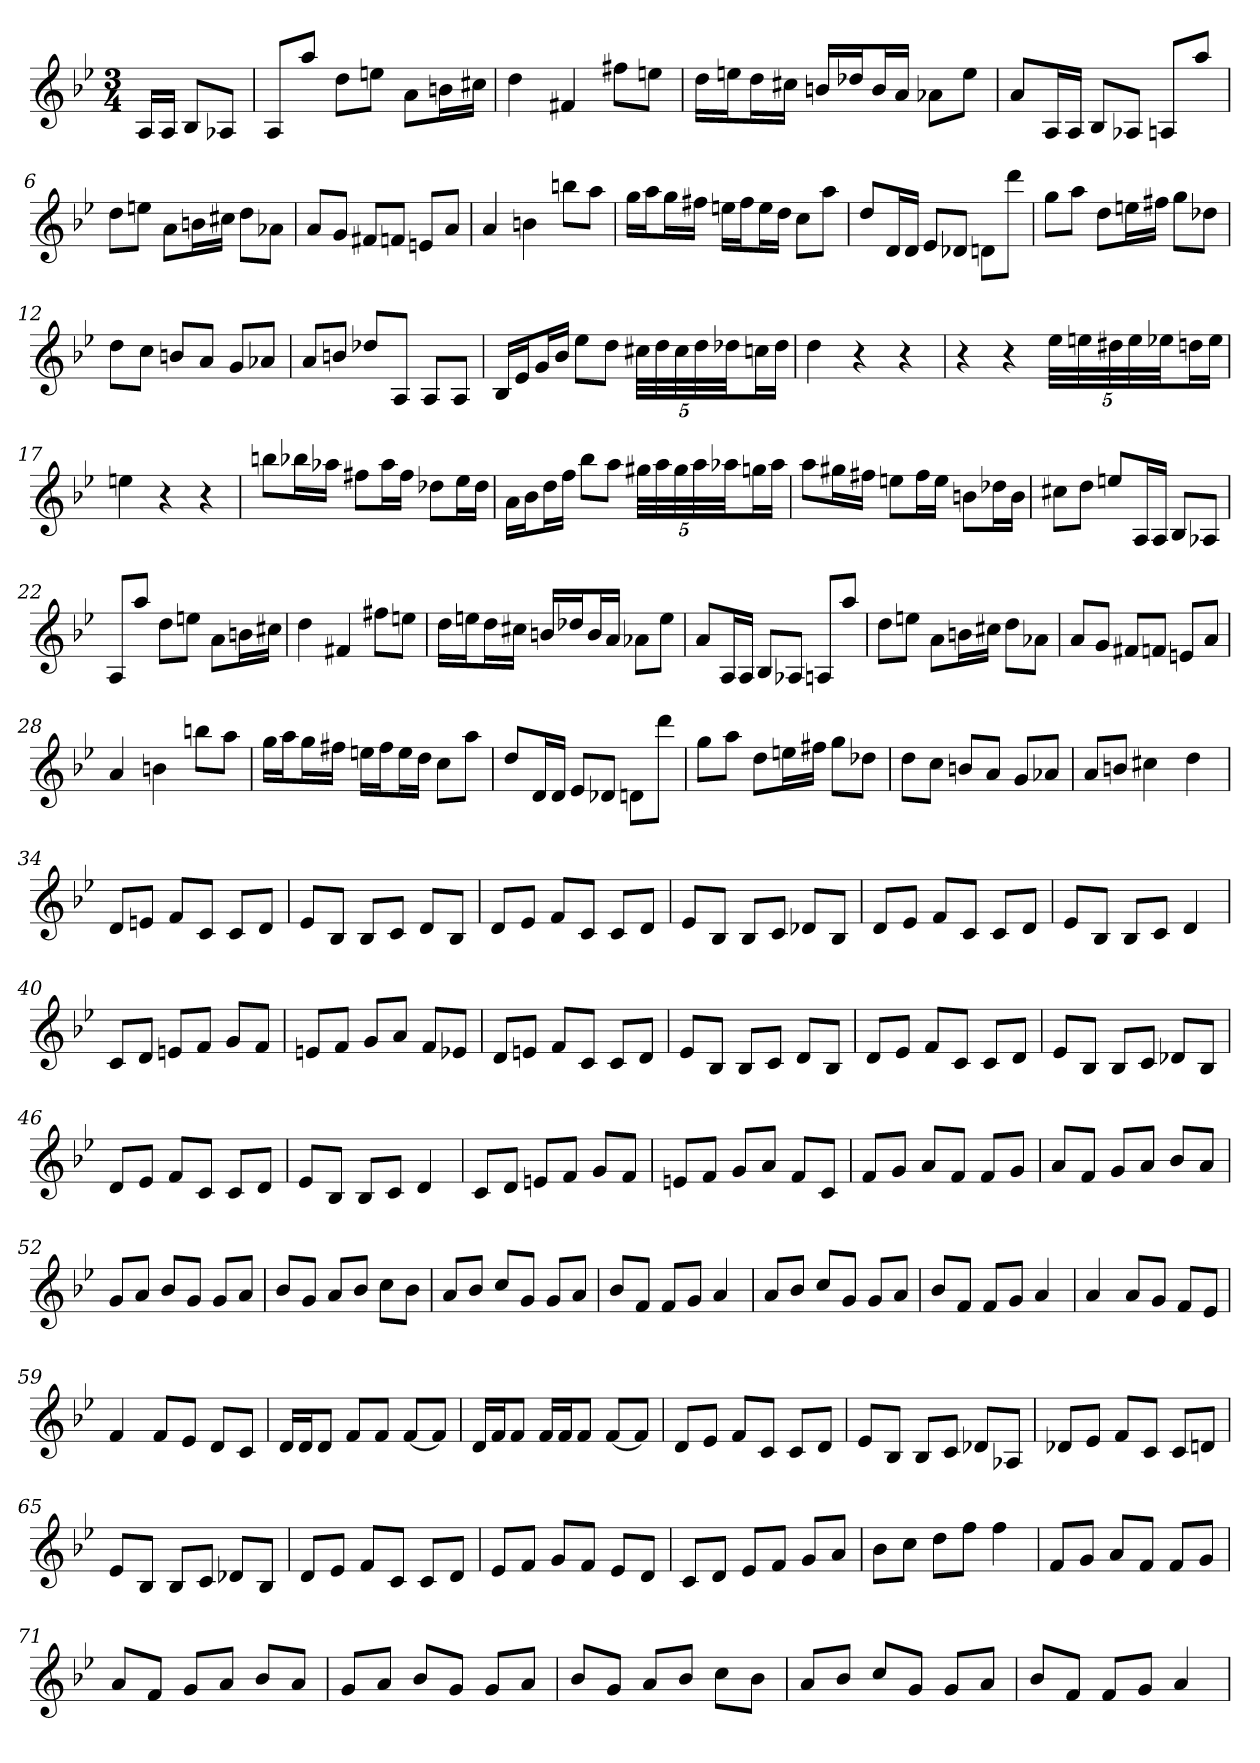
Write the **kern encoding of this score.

**kern
*part1
*staff1
*clefG2
*k[b-e-]
*B-:
*M3/4
=
16A/LL
16A/JJ
8B-/L
8A-X/J
=2
8A/L
8aa/J
8dd\L
8een\J
8a\L
16bn\L
16cc#X\JJ
=3
4dd
4f#X
8ff#X\L
8een\J
=4
16dd\LL
16een\J
16dd\L
16cc#X\JJ
16bn/LL
16dd-X/J
16b/L
16a/JJ
8a-X\L
8ee\J
=5
8a/L
16A/L
16A/JJ
8B-/L
8A-X/J
8An/L
8aa/J
=6
8dd\L
8een\J
8a\L
16bn\L
16cc#X\JJ
8dd\L
8a-X\J
=7
8a/L
8g/J
8f#X/L
8fn/J
8en/L
8a/J
=8
4a
4bn
8bbn\L
8aa\J
=9
16gg\LL
16aa\J
16gg\L
16ff#X\JJ
16een\LL
16ff#\J
16ee\L
16dd\JJ
8cc\L
8aa\J
=10
8dd/L
16d/L
16d/JJ
8e-/L
8d-X/J
8dn\L
8ddd\J
=11
8gg\L
8aa\J
8dd\L
16een\L
16ff#X\JJ
8gg\L
8dd-X\J
=12
8dd\L
8cc\J
8bn/L
8a/J
8g/L
8a-X/J
=13
8a/L
8bn/J
8dd-X/L
8A/J
8A/L
8A/J
=14
16B-/LL
16e-/J
16g/L
16b-/JJ
8ee-\L
8dd\J
40cc#X\LLL
40dd\
40cc#\
40dd\
40dd-X\JJ
16ccn\L
16dd-\JJ
=15
4dd
4r
4r
=16
4r
4r
40ee-\LLL
40een\
40dd#X\
40ee\
40ee-X\JJ
16ddn\L
16ee-\JJ
=17
4een
4r
4r
=18
8bbn\L
16bb-X\L
16aa-X\JJ
8ff#X\L
16aa-\L
16ff#\JJ
8dd-X\L
16ee-\L
16dd-\JJ
=19
16a\LL
16b-\J
16dd\L
16ff\JJ
8bb-\L
8aa\J
40gg#X\LLL
40aa\
40gg#\
40aa\
40aa-X\JJ
16ggn\L
16aa-\JJ
=20
8aa\L
16gg#X\L
16ff#X\JJ
8een\L
16ff#\L
16ee\JJ
8bn\L
16dd-X\L
16b\JJ
=21
8cc#X\L
8dd\J
8een/L
16A/L
16A/JJ
8B-/L
8A-X/J
=22
8A/L
8aa/J
8dd\L
8een\J
8a\L
16bn\L
16cc#X\JJ
=23
4dd
4f#X
8ff#X\L
8een\J
=24
16dd\LL
16een\J
16dd\L
16cc#X\JJ
16bn/LL
16dd-X/J
16b/L
16a/JJ
8a-X\L
8ee\J
=25
8a/L
16A/L
16A/JJ
8B-/L
8A-X/J
8An/L
8aa/J
=26
8dd\L
8een\J
8a\L
16bn\L
16cc#X\JJ
8dd\L
8a-X\J
=27
8a/L
8g/J
8f#X/L
8fn/J
8en/L
8a/J
=28
4a
4bn
8bbn\L
8aa\J
=29
16gg\LL
16aa\J
16gg\L
16ff#X\JJ
16een\LL
16ff#\J
16ee\L
16dd\JJ
8cc\L
8aa\J
=30
8dd/L
16d/L
16d/JJ
8e-/L
8d-X/J
8dn\L
8ddd\J
=31
8gg\L
8aa\J
8dd\L
16een\L
16ff#X\JJ
8gg\L
8dd-X\J
=32
8dd\L
8cc\J
8bn/L
8a/J
8g/L
8a-X/J
=33
8a/L
8bn/J
4cc#X
4dd
=34
8d/L
8en/J
8f/L
8c/J
8c/L
8d/J
=35
8e-/L
8B-/J
8B-/L
8c/J
8d/L
8B-/J
=36
8d/L
8e-/J
8f/L
8c/J
8c/L
8d/J
=37
8e-/L
8B-/J
8B-/L
8c/J
8d-X/L
8B-/J
=38
8d/L
8e-/J
8f/L
8c/J
8c/L
8d/J
=39
8e-/L
8B-/J
8B-/L
8c/J
4d
=40
8c/L
8d/J
8en/L
8f/J
8g/L
8f/J
=41
8en/L
8f/J
8g/L
8a/J
8f/L
8e-X/J
=42
8d/L
8en/J
8f/L
8c/J
8c/L
8d/J
=43
8e-/L
8B-/J
8B-/L
8c/J
8d/L
8B-/J
=44
8d/L
8e-/J
8f/L
8c/J
8c/L
8d/J
=45
8e-/L
8B-/J
8B-/L
8c/J
8d-X/L
8B-/J
=46
8d/L
8e-/J
8f/L
8c/J
8c/L
8d/J
=47
8e-/L
8B-/J
8B-/L
8c/J
4d
=48
8c/L
8d/J
8en/L
8f/J
8g/L
8f/J
=49
8en/L
8f/J
8g/L
8a/J
8f/L
8c/J
=50
8f/L
8g/J
8a/L
8f/J
8f/L
8g/J
=51
8a/L
8f/J
8g/L
8a/J
8b-/L
8a/J
=52
8g/L
8a/J
8b-/L
8g/J
8g/L
8a/J
=53
8b-/L
8g/J
8a/L
8b-/J
8cc\L
8b-\J
=54
8a/L
8b-/J
8cc/L
8g/J
8g/L
8a/J
=55
8b-/L
8f/J
8f/L
8g/J
4a
=56
8a/L
8b-/J
8cc/L
8g/J
8g/L
8a/J
=57
8b-/L
8f/J
8f/L
8g/J
4a
=58
4a
8a/L
8g/J
8f/L
8e-/J
=59
4f
8f/L
8e-/J
8d/L
8c/J
=60
16d/LL
16d/J
8d/J
8f/L
8f/J
[8f/L
8f/J]
=61
16d/LL
16f/J
8f/J
16f/LL
16f/J
8f/J
[8f/L
8f/J]
=62
8d/L
8e-/J
8f/L
8c/J
8c/L
8d/J
=63
8e-/L
8B-/J
8B-/L
8c/J
8d-X/L
8A-X/J
=64
8d-X/L
8e-/J
8f/L
8c/J
8c/L
8dn/J
=65
8e-/L
8B-/J
8B-/L
8c/J
8d-X/L
8B-/J
=66
8d/L
8e-/J
8f/L
8c/J
8c/L
8d/J
=67
8e-/L
8f/J
8g/L
8f/J
8e-/L
8d/J
=68
8c/L
8d/J
8e-/L
8f/J
8g/L
8a/J
=69
8b-\L
8cc\J
8dd\L
8ff\J
4ff
=70
8f/L
8g/J
8a/L
8f/J
8f/L
8g/J
=71
8a/L
8f/J
8g/L
8a/J
8b-/L
8a/J
=72
8g/L
8a/J
8b-/L
8g/J
8g/L
8a/J
=73
8b-/L
8g/J
8a/L
8b-/J
8cc\L
8b-\J
=74
8a/L
8b-/J
8cc/L
8g/J
8g/L
8a/J
=75
8b-/L
8f/J
8f/L
8g/J
4a
=
*-
